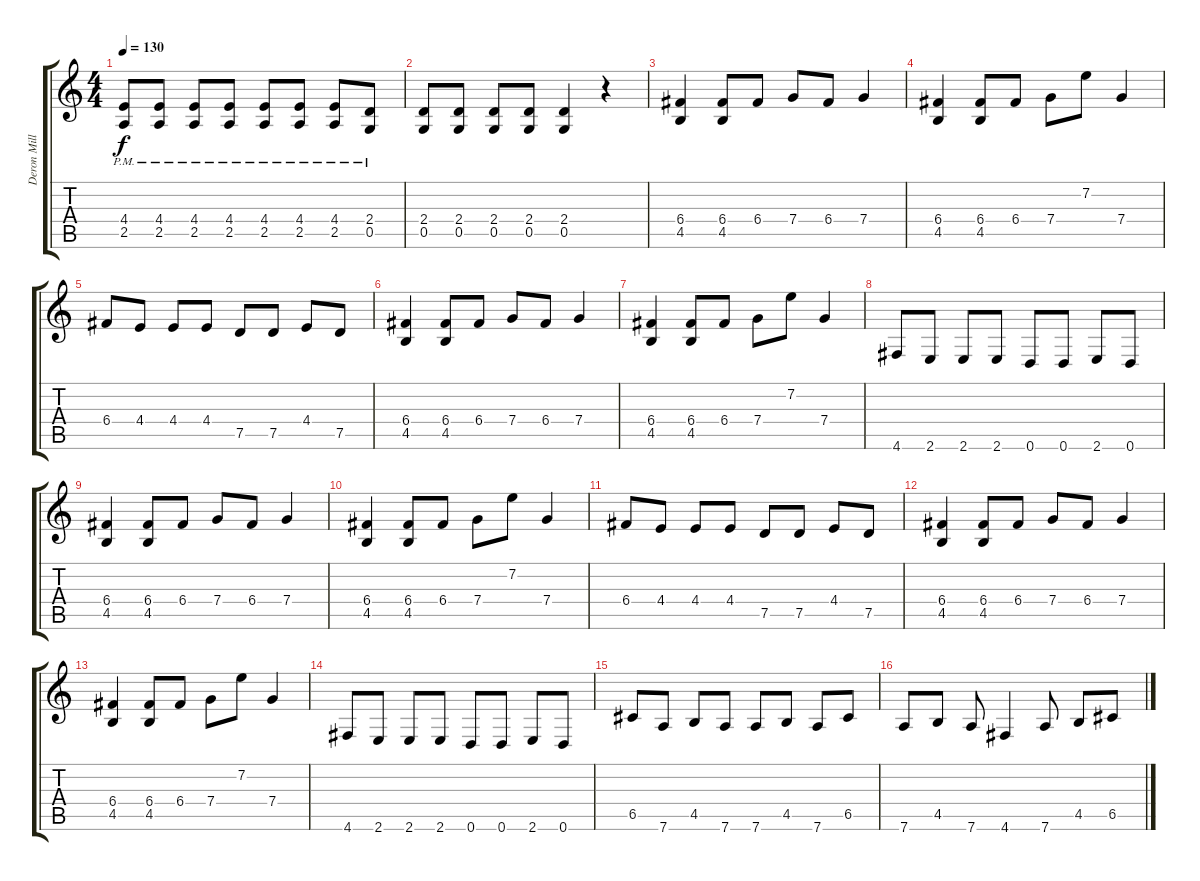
\track ("Deron Miller" "Deron Mill") {instrument distortionguitar}
\staff {score tabs}
\tuning (D4 A3 F3 C3 G2 D2) {hide}
\ts (4 4)
\tempo 130
\clef g2
\ks c
(4.4{pm} 2.5{pm}).8{dy f} (4.4{pm} 2.5{pm}).8 (4.4{pm} 2.5{pm}).8 (4.4{pm} 2.5{pm}).8 (4.4{pm} 2.5{pm}).8 (4.4{pm} 2.5{pm}).8 (4.4{pm} 2.5{pm}).8 (2.4{pm} 0.5{pm}).8 |
(2.4 0.5).8 (2.4 0.5).8 (2.4 0.5).8 (2.4 0.5).8 (2.4 0.5).4 r.4 |
(6.4 4.5).4 (6.4 4.5).8 6.4.8 7.4.8 6.4.8 7.4.4 |
(6.4 4.5).4 (6.4 4.5).8 6.4.8 7.4.8 7.2.8 7.4.4 |
6.4.8 4.4.8 4.4.8 4.4.8 7.5.8 7.5.8 4.4.8 7.5.8 |
(6.4 4.5).4 (6.4 4.5).8 6.4.8 7.4.8 6.4.8 7.4.4 |
(6.4 4.5).4 (6.4 4.5).8 6.4.8 7.4.8 7.2.8 7.4.4 |
4.6.8 2.6.8 2.6.8 2.6.8 0.6.8 0.6.8 2.6.8 0.6.8 |
(6.4 4.5).4 (6.4 4.5).8 6.4.8 7.4.8 6.4.8 7.4.4 |
(6.4 4.5).4 (6.4 4.5).8 6.4.8 7.4.8 7.2.8 7.4.4 |
6.4.8 4.4.8 4.4.8 4.4.8 7.5.8 7.5.8 4.4.8 7.5.8 |
(6.4 4.5).4 (6.4 4.5).8 6.4.8 7.4.8 6.4.8 7.4.4 |
(6.4 4.5).4 (6.4 4.5).8 6.4.8 7.4.8 7.2.8 7.4.4 |
4.6.8 2.6.8 2.6.8 2.6.8 0.6.8 0.6.8 2.6.8 0.6.8 |
6.5.8 7.6.8 4.5.8 7.6.8 7.6.8 4.5.8 7.6.8 6.5.8 |
7.6.8 4.5.8 7.6.8 4.6.4 7.6.8 4.5.8 6.5.8
